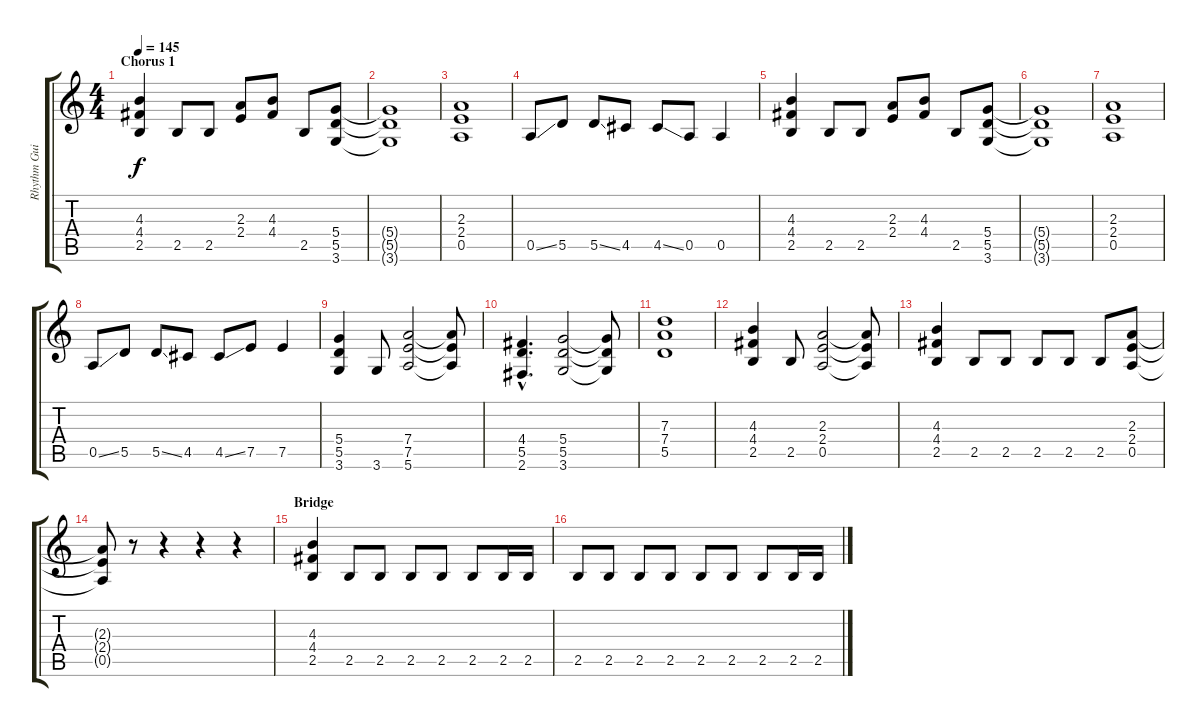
\track ("Rhythm Guitar 1" "Rhythm Gui") {instrument distortionguitar}
\staff {score tabs}
\tuning (E4 B3 G3 D3 A2 E2) {hide}
\ts (4 4)
\section ("" "Chorus 1")
\tempo 145
\clef g2
\ks c
(4.3 4.4 2.5).4{dy f} 2.5.8 2.5.8 (2.3 2.4).8 (4.3 4.4).8 2.5.8 (5.4 5.5 3.6).8 |
(5.4{t} 5.5{t} 3.6{t}).1 |
(2.3 2.4 0.5).1 |
0.5{ss}.8 5.5.8 5.5{ss}.8 4.5.8 4.5{ss}.8 0.5.8 0.5.4 |
(4.3 4.4 2.5).4 2.5.8 2.5.8 (2.3 2.4).8 (4.3 4.4).8 2.5.8 (5.4 5.5 3.6).8 |
(5.4{t} 5.5{t} 3.6{t}).1 |
(2.3 2.4 0.5).1 |
0.5{ss}.8 5.5.8 5.5{ss}.8 4.5.8 4.5{ss}.8 7.5.8 7.5.4 |
\section ("" "")
(5.4 5.5 3.6).4 3.6.8 (7.4 7.5 5.6).2 (7.4{t} 7.5{t} 5.6{t}).8 |
(4.4{hac} 5.5{hac} 2.6{hac}).4{d} (5.4 5.5 3.6).2 (5.4{t} 5.5{t} 3.6{t}).8 |
(7.3 7.4 5.5).1 |
(4.3 4.4 2.5).4 2.5.8 (2.3 2.4 0.5).2 (2.3{t} 2.4{t} 0.5{t}).8 |
(4.3 4.4 2.5).4 2.5.8 2.5.8 2.5.8 2.5.8 2.5.8 (2.3 2.4 0.5).8 |
(2.3{t} 2.4{t} 0.5{t}).8 r.8 r.4 r.4 r.4 |
\section ("" "Bridge")
(4.3 4.4 2.5).4 2.5.8 2.5.8 2.5.8 2.5.8 2.5.8 2.5.16 2.5.16 |
2.5.8 2.5.8 2.5.8 2.5.8 2.5.8 2.5.8 2.5.8 2.5.16 2.5.16
